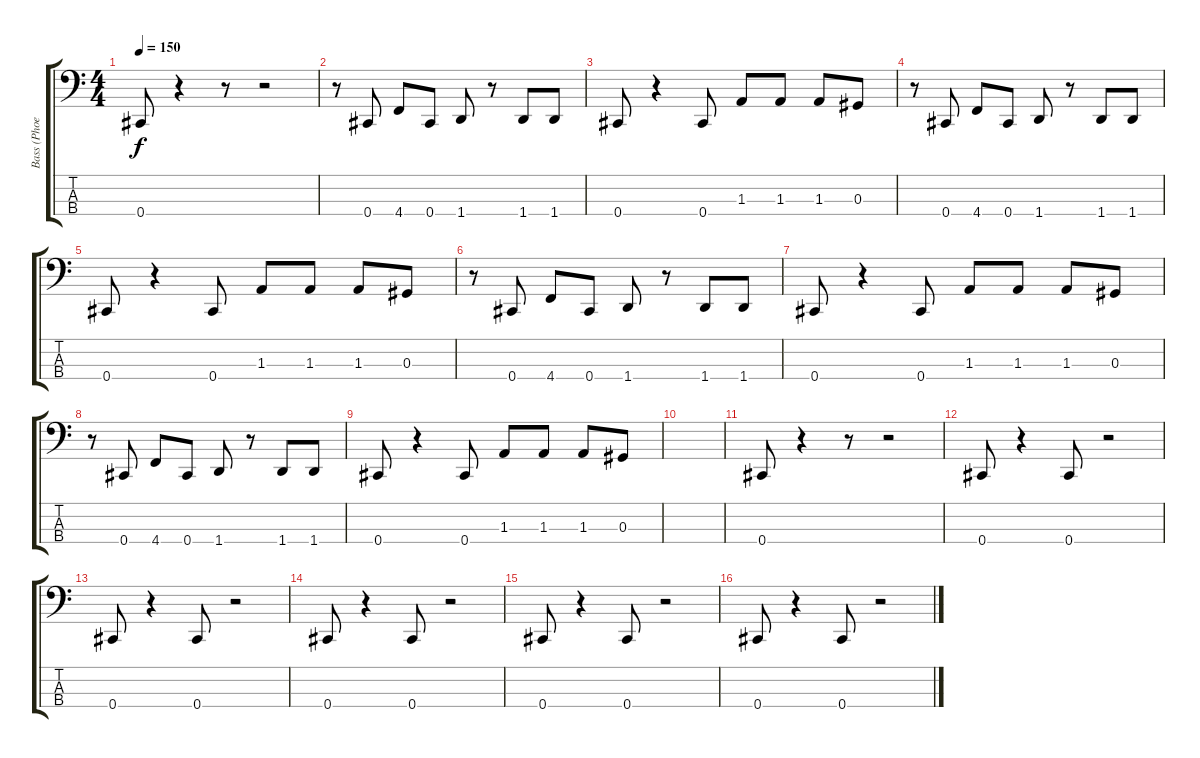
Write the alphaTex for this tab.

\track ("Bass (Phoenix)" "Bass (Phoe") {instrument electricbassfinger}
\staff {score tabs}
\tuning (Gb2 Db2 Ab1 Db1) {hide}
\ts (4 4)
\tempo 150
\clef f4
\ks c
0.4.8{dy f} r.4 r.8 r.2 |
r.8 0.4.8 4.4.8 0.4.8 1.4.8 r.8 1.4.8 1.4.8 |
0.4.8 r.4 0.4.8 1.3.8 1.3.8 1.3.8 0.3.8 |
r.8 0.4.8 4.4.8 0.4.8 1.4.8 r.8 1.4.8 1.4.8 |
0.4.8 r.4 0.4.8 1.3.8 1.3.8 1.3.8 0.3.8 |
r.8 0.4.8 4.4.8 0.4.8 1.4.8 r.8 1.4.8 1.4.8 |
0.4.8 r.4 0.4.8 1.3.8 1.3.8 1.3.8 0.3.8 |
r.8 0.4.8 4.4.8 0.4.8 1.4.8 r.8 1.4.8 1.4.8 |
0.4.8 r.4 0.4.8 1.3.8 1.3.8 1.3.8 0.3.8 |
|
0.4.8 r.4 r.8 r.2 |
0.4.8 r.4 0.4.8 r.2 |
0.4.8 r.4 0.4.8 r.2 |
0.4.8 r.4 0.4.8 r.2 |
0.4.8 r.4 0.4.8 r.2 |
0.4.8 r.4 0.4.8 r.2
